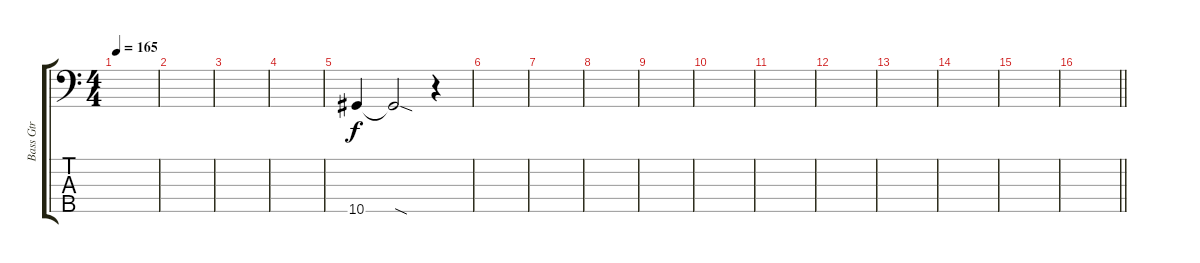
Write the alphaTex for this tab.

\track ("Bass Gtr" "Bass Gtr") {instrument electricbassfinger}
\staff {score tabs}
\tuning (Gb2 Db2 Ab1 Eb1 Bb0) {hide}
\ts (4 4)
\tempo 165
\clef f4
\ks c
|
|
|
|
10.5.4 10.5{sod t}.2 r.4 |
|
|
|
|
|
|
|
|
|
|
\barLineRight lightlight
